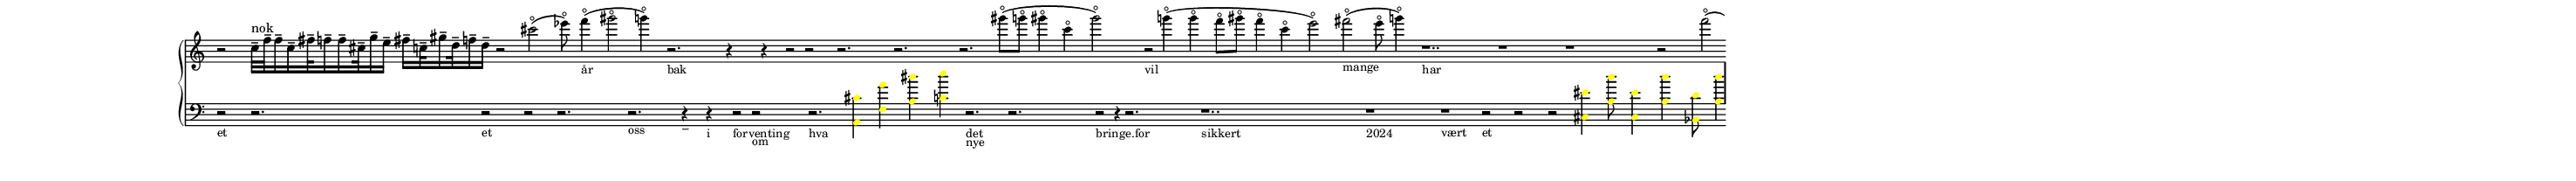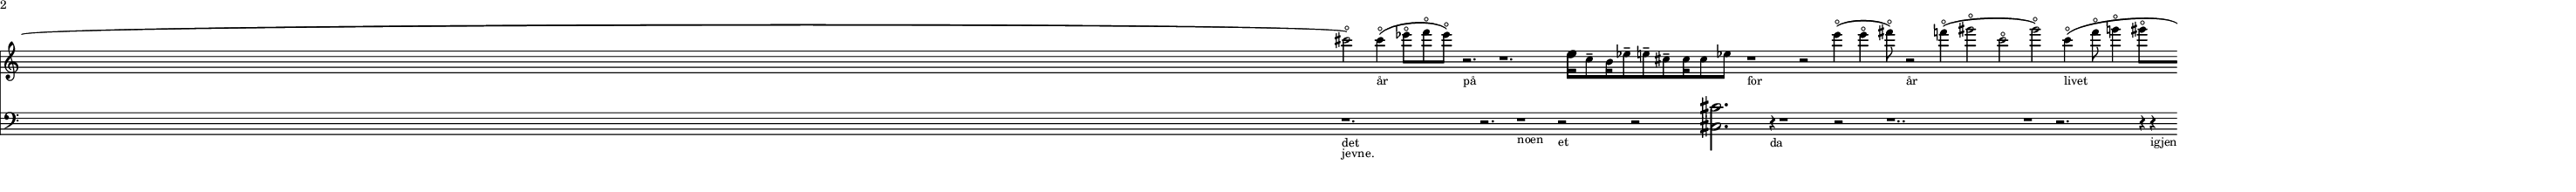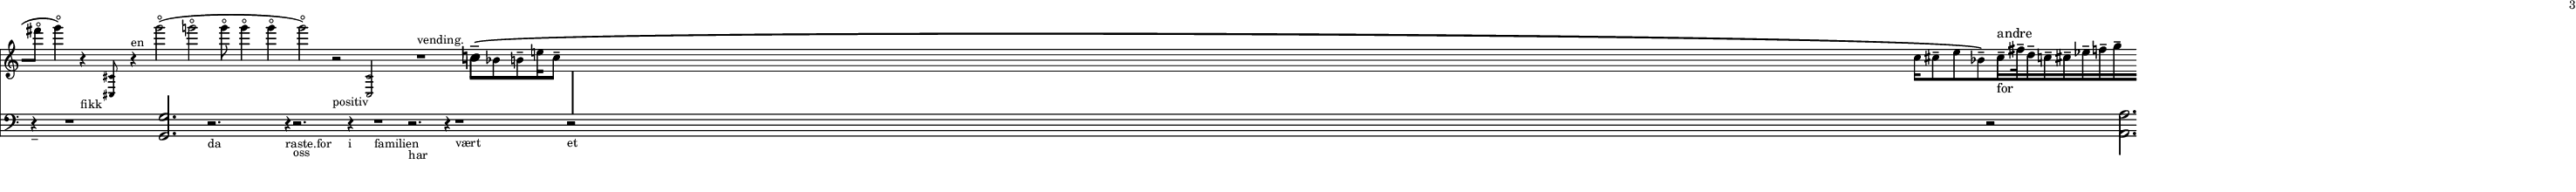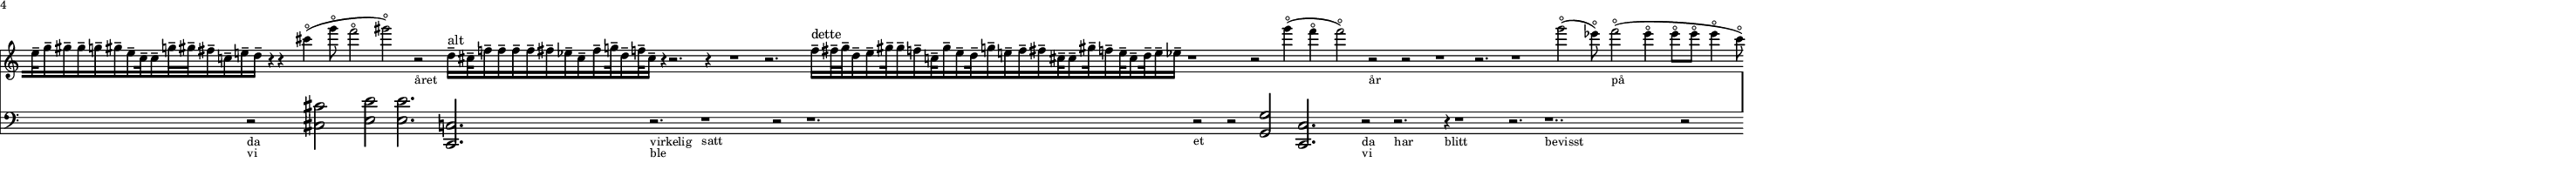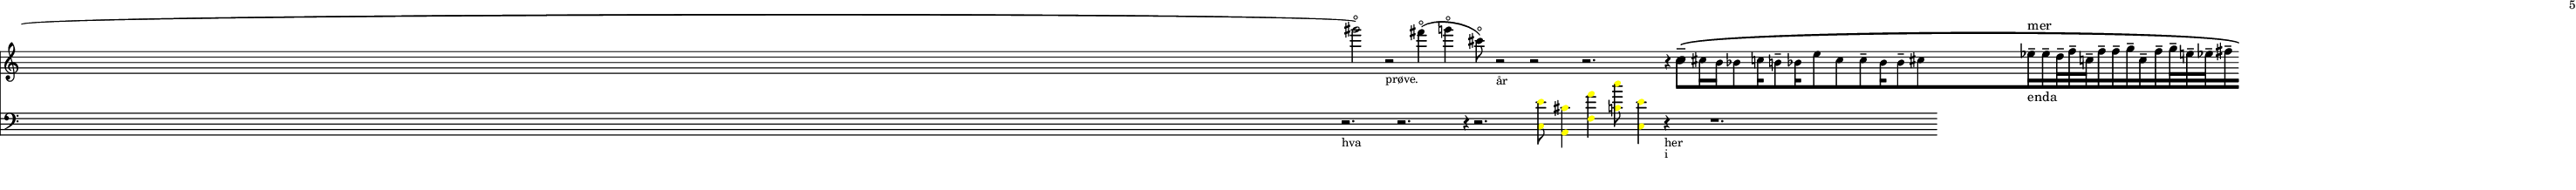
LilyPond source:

\version "2.24.4"
\version "2.24.4"
%\include "~/Projektfiler/Stylesheets/variabler.scm"
%\include "./my-repl-defuns.scm"

upper = \fixed c {

 r2 
<>^\markup { nok }\magnifyMusic #11/10
{
  c''32\tenuto f''32\tenuto f''16\tenuto c''16\tenuto fis''32\tenuto f''16\tenuto f''16\tenuto cis''32\tenuto g''16\tenuto e''16\tenuto fis''16\tenuto c''32\tenuto gis''16\tenuto d''32\tenuto f''16\tenuto d''16\tenuto
}

 r2 
 cis'''2(\flageolet ees'''8)\flageolet \magnifyMusic #5/7
<>-\markup { år } 
 f'''4(\flageolet gis'''2\flageolet g'''4)\flageolet \magnifyMusic #5/7
<>-\markup { bak } 
 r2. 
 r4 
 r4 
 \tuplet 5/1 { r2 } 
 r2 
 r2. 
 r2. 
 r2. 
 gis'''8(\flageolet g'''8\flageolet gis'''4\flageolet cis'''4\flageolet gis'''2)\flageolet \magnifyMusic #5/7
<>-\markup { vil } 
 \tuplet 5/1 { r2 } 

  g'''4(\flageolet g'''4\flageolet f'''8\flageolet gis'''8\flageolet f'''4\flageolet cis'''4\flageolet ees'''2)\flageolet
\magnifyMusic #5/7
<>-\markup { mange } 
 fis'''2(\flageolet ees'''8\flageolet g'''4)\flageolet \magnifyMusic #5/7
<>-\markup { har } 
 r1.. 
 r1 
 r1 
 r2 
 fis'''2(\flageolet cis'''2)\flageolet \magnifyMusic #5/7
<>-\markup { år } 
 cis'''4(\flageolet ees'''8\flageolet f'''8\flageolet ees'''8)\flageolet \magnifyMusic #5/7
<>-\markup { på } 
 r2. 
 r1. 
\magnifyMusic #7/5
  \tuplet 2/3 { e''16 } c''8\tenuto \tuplet 2/3 { b'16 } ees''8\tenuto e''8\tenuto cis''8\tenuto \tuplet 2/3 { cis''16 } \tuplet 2/3 { cis''8 } \tuplet 2/3 { ees''8 }
<>_\markup {for}
 r1 
 r2 
 ees'''4(\flageolet ees'''4\flageolet fis'''8)\flageolet \magnifyMusic #5/7
<>-\markup { år } 
 r2 
 f'''4(\flageolet gis'''2\flageolet cis'''2\flageolet gis'''2)\flageolet \magnifyMusic #5/7
<>-\markup { livet } 
 cis'''4(\flageolet f'''8\flageolet g'''4\flageolet gis'''8\flageolet fis'''8\flageolet gis'''4)\flageolet \magnifyMusic #5/7
<>-\markup { fikk } 
 \tuplet 2/3 { r4 } \magnifyMusic #5/7
{ \tuplet 2/3 { < cis cis' >8 } }
<>^\markup {en} r4 
 gis'''2(\flageolet g'''2\flageolet g'''8\flageolet g'''4\flageolet g'''4\flageolet g'''2)\flageolet \magnifyMusic #5/7
<>-\markup { positiv } 
 \tuplet 4/3 { r2 } \magnifyMusic #5/7
{ \tuplet 2/3 { < cis cis' >2 } }
<>^\markup {vending.} r1 
\magnifyMusic #7/5
  c''8\tenuto( \tuplet 2/3 { bes'8 } b'8\tenuto \tuplet 2/3 { e''16 } c''8\tenuto \tuplet 2/3 { c''16 } cis''8\tenuto \tuplet 2/3 { e''8 } bes'8\tenuto)
<>_\markup {for}
<>^\markup { andre }\magnifyMusic #11/10
{
  cis''16\tenuto fis''32\tenuto d''16\tenuto c''16\tenuto cis''16\tenuto ees''16\tenuto f''16\tenuto g''16\tenuto ees''32\tenuto g''16\tenuto gis''16\tenuto gis''16\tenuto g''16\tenuto gis''16\tenuto ees''16\tenuto cis''32\tenuto cis''16\tenuto g''32\tenuto gis''32\tenuto fis''16\tenuto c''16\tenuto e''16\tenuto d''16\tenuto
}

 \tuplet 5/1 { r4 } 
 r4 
 cis'''4(\flageolet g'''8\flageolet f'''2\flageolet gis'''2)\flageolet \magnifyMusic #5/7
<>-\markup { året } 
 r2 
<>^\markup { alt }\magnifyMusic #11/10
{
  d''16\tenuto cis''32\tenuto f''16\tenuto f''16\tenuto f''16\tenuto f''16\tenuto fis''16\tenuto ees''16\tenuto cis''16\tenuto fis''16\tenuto g''32\tenuto d''16\tenuto f''32\tenuto cis''16\tenuto
}

 \tuplet 9/1 { r4 } 
 r2. 
 r4 
 \tuplet 2/1 { r1 } 
 r2. 
<>^\markup { dette }\magnifyMusic #11/10
{
  f''16\tenuto fis''32\tenuto g''32\tenuto d''16\tenuto ees''16\tenuto gis''32\tenuto gis''16\tenuto f''16\tenuto c''32\tenuto gis''16\tenuto ees''16\tenuto d''32\tenuto g''16\tenuto e''16\tenuto f''16\tenuto fis''16\tenuto cis''32\tenuto cis''16\tenuto gis''32\tenuto f''16\tenuto e''32\tenuto cis''16\tenuto d''32\tenuto e''16\tenuto ees''16\tenuto
}

 r1 
 r2 
 gis'''4(\flageolet f'''4\flageolet f'''2)\flageolet \magnifyMusic #5/7
<>-\markup { år } 
 r2 
 r2 
 \tuplet 2/1 { r1 } 
 r2. 
 r1 
 gis'''2(\flageolet ees'''8)\flageolet \magnifyMusic #5/7
<>-\markup { på } 

  f'''2(\flageolet ees'''4\flageolet ees'''8\flageolet ees'''8\flageolet ees'''4\flageolet cis'''8\flageolet gis'''2)\flageolet
\magnifyMusic #5/7
<>-\markup { prøve. } 
 r2 
 fis'''4(\flageolet g'''4\flageolet cis'''8)\flageolet \magnifyMusic #5/7
<>-\markup { år } 
 r2 
 r2 
 r2. 
 \tuplet 5/1 { r4 } 
\magnifyMusic #7/5
  c''8\tenuto( \tuplet 2/3 { cis''16 } \tuplet 2/3 { b'16 } \tuplet 2/3 { bes'8 } \tuplet 2/3 { c''16 } b'8\tenuto \tuplet 2/3 { bes'16 } \tuplet 2/3 { e''8 } \tuplet 2/3 { c''8 } c''8\tenuto \tuplet 2/3 { bes'16 } bes'8\tenuto \tuplet 2/3 { cis''8 }
<>_\markup {enda}
<>^\markup { mer }\magnifyMusic #11/10
{
  ees''16\tenuto ees''16\tenuto d''32\tenuto f''32\tenuto c''32\tenuto f''16\tenuto f''16\tenuto g''16\tenuto c''16\tenuto f''16\tenuto g''32\tenuto e''32\tenuto ees''32\tenuto fis''16\tenuto ees''16\tenuto g''16\tenuto
}

 r1.. 
 g'''2(\flageolet f'''8)\flageolet \magnifyMusic #5/7
<>-\markup { på } 
 r2. 
 gis'''4(\flageolet fis'''2\flageolet g'''2)\flageolet \magnifyMusic #5/7
<>-\markup { som } 
\magnifyMusic #2/1 { \tuplet 5/1 { < e''' b''' >4 } }

 f'''4(\flageolet fis'''8\flageolet ees'''2)\flageolet \magnifyMusic #5/7
<>-\markup { noe } 
 r2. 
 r4 
 g'''2(\flageolet f'''8\flageolet f'''4\flageolet fis'''2\flageolet g'''4)\flageolet \magnifyMusic #5/7
<>-\markup { livet. } 
}


\version "2.24.4"
%\include "~/Projektfiler/Stylesheets/variabler.scm"
%\include "./my-repl-defuns.scm"

lower = \fixed c {

\magnifyMusic #5/7
<>-\markup {et}
 r2 
 r2. 
\magnifyMusic #5/7
<>-\markup {et}
 r2 
 r2 
 r2. 
\magnifyMusic #5/7
<>-\markup {oss}
 r2. 
\magnifyMusic #5/7
<>-\markup {–}
 r4 
\magnifyMusic #5/7
<>-\markup {i}
 r4 
\magnifyMusic #5/7
<>-\markup {forventing}
 \tuplet 5/1 { r2 } 
\magnifyMusic #5/7
<>-\markup {om}
 r2 
\magnifyMusic #5/7
<>-\markup {hva}
 r2. 
\override NoteHead.color = #yellow
 < a, cis' >4 \tuplet 2/3 { < f a' >4 } \tuplet 2/3 { < b dis'' >4 } < c' e'' >4 <>_\markup {det}
\revert NoteHead.color
\magnifyMusic #5/7
<>-\markup {nye}
 r2. 
 r2. 
\magnifyMusic #5/7
<>-\markup {bringe.for}
 \tuplet 5/1 { r2 } 
 \tuplet 5/1 { r4 } 
 r2. 
\magnifyMusic #5/7
<>-\markup {sikkert}
 r1.. 
\magnifyMusic #5/7
<>-\markup {2024}
 r1 
\magnifyMusic #5/7
<>-\markup {vært}
 r1 
\magnifyMusic #5/7
<>-\markup {et}
 r2 
 r2 
 r2 
\override NoteHead.color = #yellow
 < cis eis' >4 \tuplet 2/3 { < b dis'' >8 } \tuplet 2/3 { < cis eis' >4 } \tuplet 2/3 { < b dis'' >4 } \tuplet 2/3 { < bes, d' >8 } \tuplet 2/3 { < b dis'' >4 } <>_\markup {det}
\revert NoteHead.color
\magnifyMusic #5/7
<>-\markup {jevne.}
 r1. 
 r2. 
\magnifyMusic #5/7
<>-\markup {noen}
 r1 
\magnifyMusic #5/7
<>-\markup {et}
 r2 
 r2 
\magnifyMusic #7/5
{ < cis cis' >2. }
<>_\markup {da}
 \tuplet 5/1 { r4 } 
 r1 
 r2 
 r1.. 
 \tuplet 2/1 { r1 } 
 r2. 
 \tuplet 5/1 { r4 } 
\magnifyMusic #5/7
<>-\markup {igjen}
 \tuplet 5/1 { r4 } 
\magnifyMusic #5/7
<>-\markup {–}
 r4 
 r1 
\magnifyMusic #7/5
{ < g, g >2. }
<>_\markup {da}
 r2. 
\magnifyMusic #5/7
<>-\markup {raste.for}
 \tuplet 9/1 { r4 } 
\magnifyMusic #5/7
<>-\markup {oss}
 r2. 
\magnifyMusic #5/7
<>-\markup {i}
 r4 
\magnifyMusic #5/7
<>-\markup {familien}
 \tuplet 2/1 { r1 } 
\magnifyMusic #5/7
<>-\markup {har}
 r2. 
 \tuplet 5/1 { r4 } 
\magnifyMusic #5/7
<>-\markup {vært}
 r1 
\magnifyMusic #5/7
<>-\markup {et}
 r2 
 r2 
\magnifyMusic #7/5
{ < a, a >2. }
<>_\markup {da}
\magnifyMusic #5/7
<>-\markup {vi}
 r2 
\magnifyMusic #7/5
{ < cis cis' >2 < e e' >2 < e e' >2. < c, c >2. }
<>_\markup {virkelig}
\magnifyMusic #5/7
<>-\markup {ble}
 r2. 
\magnifyMusic #5/7
<>-\markup {satt}
 r1 
 r2 
 r1. 
\magnifyMusic #5/7
<>-\markup {et}
 r2 
 r2 
\magnifyMusic #7/5
{ < g, g >2 < c, c >2. }
<>_\markup {da}
\magnifyMusic #5/7
<>-\markup {vi}
 r2 
\magnifyMusic #5/7
<>-\markup {har}
 r2. 
\magnifyMusic #5/7
<>-\markup {blitt}
 \tuplet 5/1 { r4 } 
 r1 
 r2. 
\magnifyMusic #5/7
<>-\markup {bevisst}
 r1.. 
 r2 
\magnifyMusic #5/7
<>-\markup {hva}
 r2. 
 r2. 
 \tuplet 5/1 { r4 } 
 r2. 
\override NoteHead.color = #yellow
 \tuplet 2/3 { < c e' >8 } < a, cis' >4 < f a' >4 \tuplet 2/3 { < c' e'' >8 } < c e' >4 <>_\markup {her}
\revert NoteHead.color
\magnifyMusic #5/7
<>-\markup {i}
 r4 
 r1. 
}

#(set! paper-alist (cons '("my size" . (cons (* 50 cm) (* 4 cm))) paper-alist))
#(set-default-paper-size "my size")
#(set-global-staff-size 12)


\paper { systems-per-page = #1
  top-margin = 0\mm
  bottom-margin = 0\mm
  left-margin = 0\mm
  right-margin = 0\mm

}

%% ser finere ut uten tupletnumbers
global = { \override TupletNumber.text = "" \time 32/2 }

\score {
   \new PianoStaff \with { instrumentName = "" }
   <<
     \new Staff = "upper" { \global \upper }
     \new Staff = "lower" { \clef bass \global \lower }
   >>
  \layout { 
      ragged-right = ##t
    \context {
      \Staff
      \omit TimeSignature
      \omit BarLine
    }
    \context { \Score     forbidBreakBetweenBarLines = ##f }
    \context { \Voice   \remove Forbid_line_break_engraver } }
  \midi { }
}
